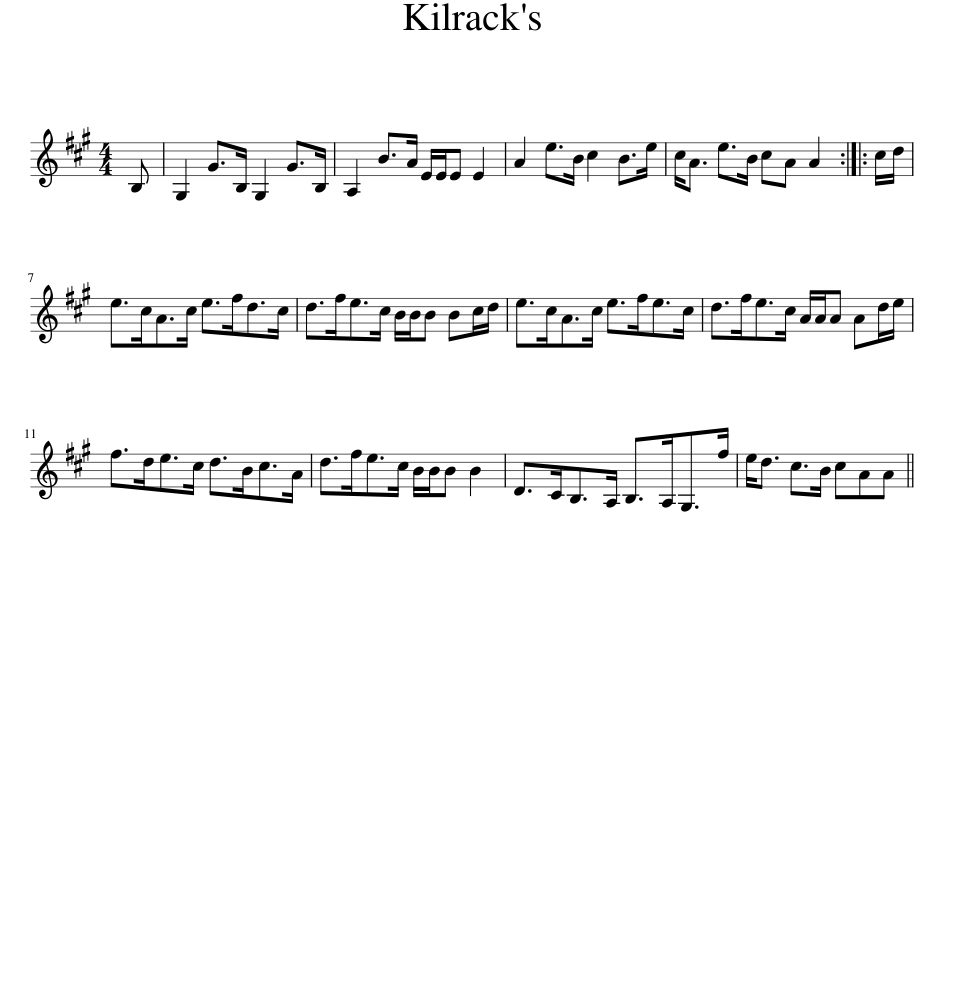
X:1
L:1/8
M:4/4
I:linebreak $
K:A
V:1 treble
V:1
 B, | G,2 G>B, G,2 G>B, | A,2 B>A E/E/E E2 | A2 e>B c2 B>e | c<A e>B cA A2 :: %5
 c/d/ |$ e>cA>c e>fd>c | d>fe>c B/B/B Bc/d/ | e>cA>c e>fe>c | d>fe>c A/A/A Ad/e/ |$ %10
 f>de>c d>Bc>A | d>fe>c B/B/B B2 | D>CB,>A, B,>A,G,>f | e<d c>B cAA || %14
